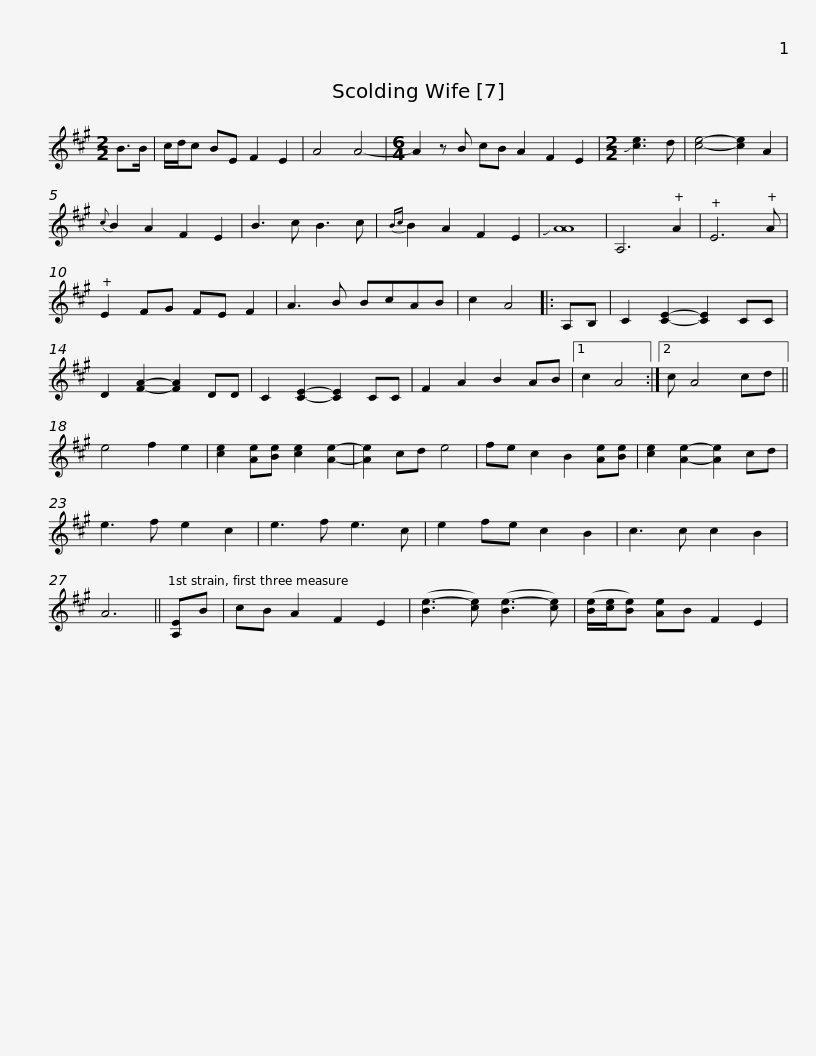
X:1
L:1/8
M:2/2
I:linebreak $
K:A
V:1 treble
V:1
 B>B | c/d/c BE F2 E2 | A4 A4- |[M:6/4] A2 z B cB A2 F2 E2 |[M:2/2] !slide![ce]3 d | %5
 [ce]4- [ce]2 A2 |{c} B2 A2 F2 E2 | B3 c B3 c |${Bc} B2 A2 F2 E2 | !slide![AA]8 | %10
 A,6 A2 | E6 A | E2 FG FE F2 | A3 B BcAB | c2 A4 |: %15
 A,B, | C2 [CE]2- [CE]2 CC |$ D2 [FA]2- [FA]2 DD | C2 [CE]2- [CE]2 CC | F2 A2 B2 AB |1 %20
 c2 A4 :|2 c A4 cd || e4 f2 e2 | [ce]2 [Ae][Be] [ce]2 [Ae]2- | [Ae]2 cd e4 |$ %25
 fe c2 B2 [Ae][Be] | [ce]2 [Ae]2- [Ae]2 cd | e3 f e2 c2 | e3 f e3 c | e2 fe c2 B2 | %30
 c3 c c2 B2 | A6 || [A,E]B | cB A2 F2 E2 |$ ([Be-]3 [ce]) ([Be-]3 [ce]) | %35
 ([Be]/[ce]/[Be]) [Ae]B F2 E2 | %36
